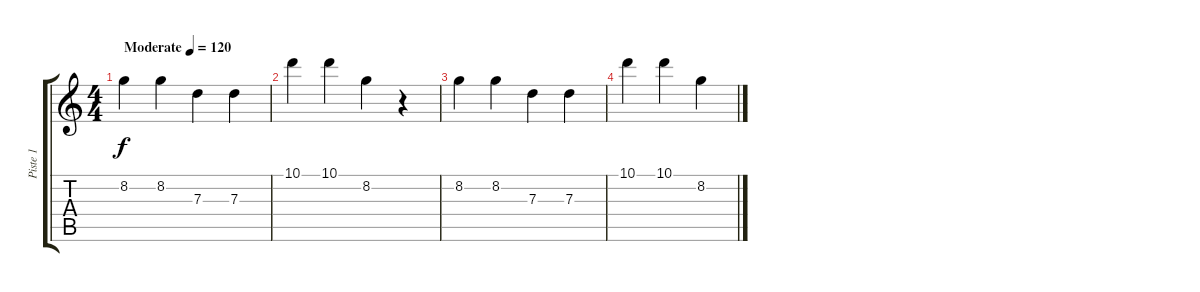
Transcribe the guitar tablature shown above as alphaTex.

\track ("Piste 1" "Piste 1") {instrument overdrivenguitar}
\staff {score tabs}
\tuning (E4 B3 G3 D3 A2 E2) {hide}
\ts (4 4)
\tempo (120 "Moderate")
\clef g2
\ks c
8.2.4{dy f instrument overdrivenguitar} 8.2.4 7.3.4 7.3.4 |
10.1.4{volume 16} 10.1.4 8.2.4 r.4 |
8.2.4{volume 13} 8.2.4 7.3.4 7.3.4 |
10.1.4{volume 16} 10.1.4 8.2.4
